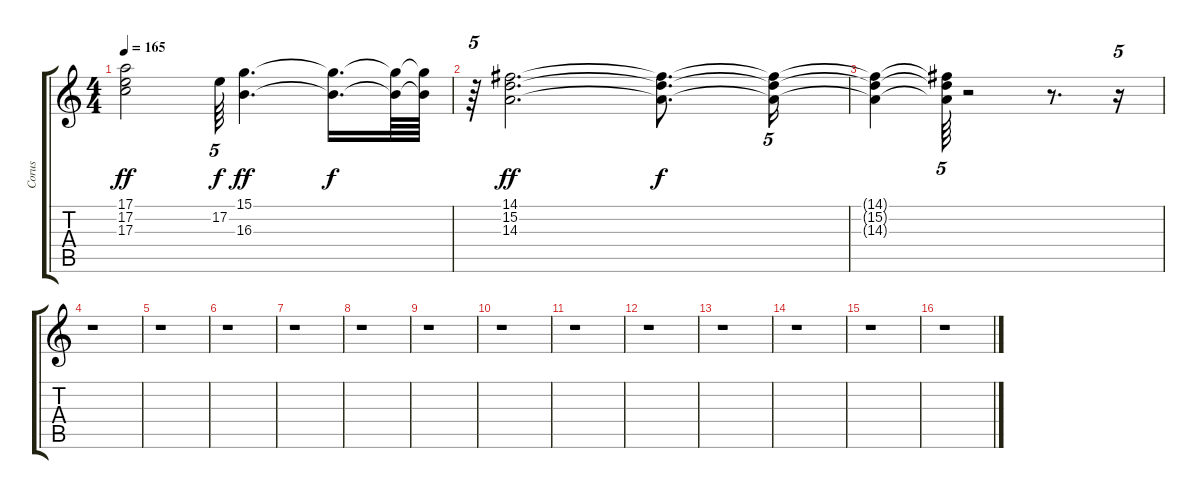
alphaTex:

\track ("Corus" "Corus") {instrument lead2sawtooth}
\staff {score tabs}
\tuning (E4 B3 G3 D3 A2 E2) {hide}
\ts (4 4)
\tempo 165
\clef g2
\ks c
(17.1 17.2 17.3).2{dy ff} 17.2.64{tu (5 4) dy f} (15.1 16.3).4{d dy ff} (15.1{t} 16.3{t}).16{d dy f} (15.1{t} 16.3{t}).64 (15.1{t} 16.3{t}).64 |
r.64{tu (5 4)} (14.1 15.2 14.3).2{d dy ff} (14.1{t} 15.2{t} 14.3{t}).8{d dy f} (14.1{t} 15.2{t} 14.3{t}).16{tu (5 4)} |
(14.1{t} 15.2{t} 14.3{t}).4 (14.1{t} 15.2{t} 14.3{t}).64{tu (5 4)} r.2 r.8{d} r.16{tu (5 4)} |
r.1 |
r.1 |
r.1 |
r.1 |
r.1 |
r.1 |
r.1 |
r.1 |
r.1 |
r.1 |
r.1 |
r.1 |
r.1
